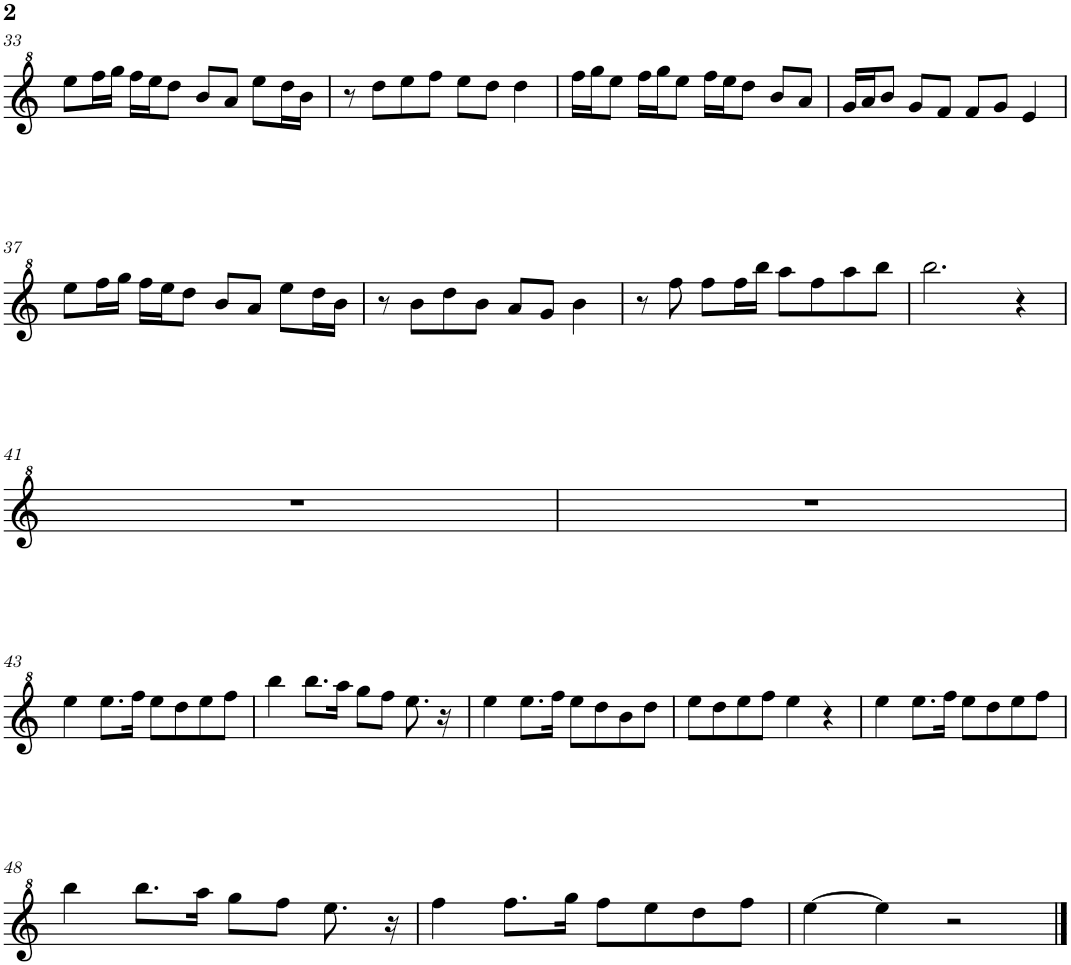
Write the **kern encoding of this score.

**kern
*part1
*staff1
*I"英国哨笛
!!LO:PB:g=z
*clefG^2
*k[]
*M4/4
=33
8eee\L
16fff\L
16ggg\JJ
16fff\LL
16eee\J
8ddd\J
8bb/L
8aa/J
8eee\L
16ddd\L
16bb\JJ
=34
8r
8ddd\L
8eee\
8fff\J
8eee\L
8ddd\J
4ddd\
=35
16fff\LL
16ggg\J
8eee\J
16fff\LL
16ggg\J
8eee\J
16fff\LL
16eee\J
8ddd\J
8bb/L
8aa/J
=36
16gg/LL
16aa/J
8bb/J
8gg/L
8ff/J
8ff/L
8gg/J
4ee/
!!LO:LB:g=z
=37
8eee\L
16fff\L
16ggg\JJ
16fff\LL
16eee\J
8ddd\J
8bb/L
8aa/J
8eee\L
16ddd\L
16bb\JJ
=38
8r
8bb\L
8ddd\
8bb\J
8aa/L
8gg/J
4bb\
=39
8r
8fff\
8fff\L
16fff\L
16bbb\JJ
8aaa\L
8fff\
8aaa\
8bbb\J
=40
2.bbb\
4r
!!LO:LB:g=z
=41
1r
=42
1r
!!LO:LB:g=z
=43
4eee\
8.eee\L
16fff\Jk
8eee\L
8ddd\
8eee\
8fff\J
=44
4bbb\
8.bbb\L
16aaa\Jk
8ggg\L
8fff\J
8.eee\
16r
=45
4eee\
8.eee\L
16fff\Jk
8eee\L
8ddd\
8bb\
8ddd\J
=46
8eee\L
8ddd\
8eee\
8fff\J
4eee\
4r
=47
4eee\
8.eee\L
16fff\Jk
8eee\L
8ddd\
8eee\
8fff\J
!!LO:LB:g=z
=48
4bbb\
8.bbb\L
16aaa\Jk
8ggg\L
8fff\J
8.eee\
16r
=49
4fff\
8.fff\L
16ggg\Jk
8fff\L
8eee\
8ddd\
8fff\J
=50
[4eee\
4eee\]
2r
==
*-
